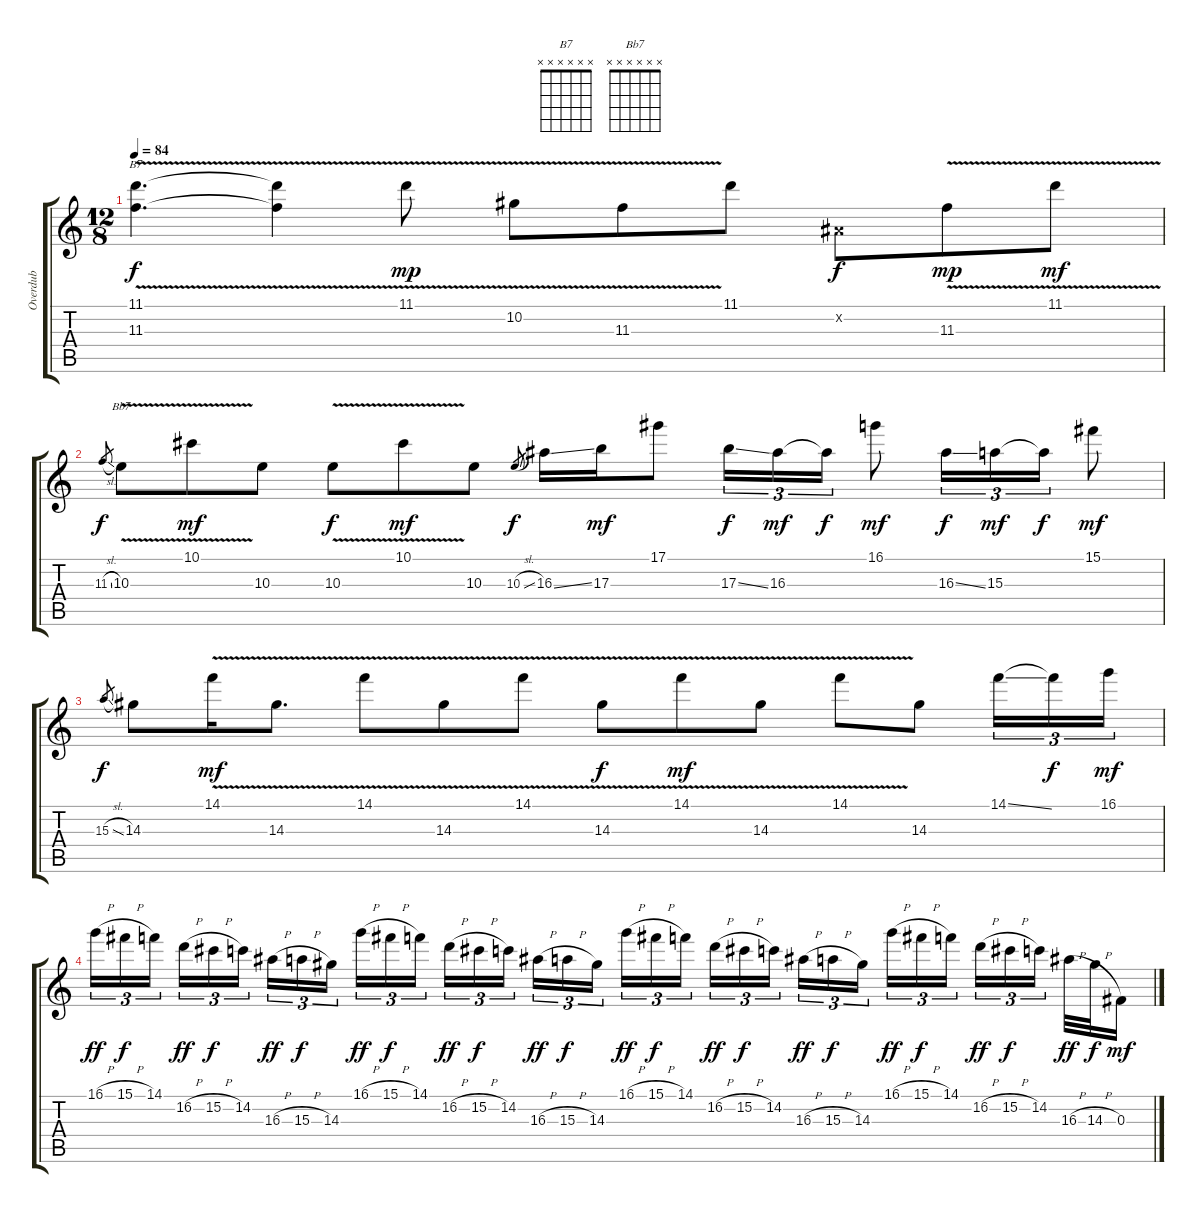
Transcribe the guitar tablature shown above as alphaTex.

\track ("Overdub" "Overdub") {instrument fretlessbass}
\staff {score tabs}
\tuning (Eb4 Bb3 Gb3 Db3 Ab2 Eb2) {hide}
\chord ("B7" x x x x x x)
\chord ("Bb7" x x x x x x)
\ts (12 8)
\tempo 84
\clef g2
\ks c
(11.1{v} 11.3{v}).4{d ch "B7" dy f} (11.1{t} 11.3{t}).4 11.1{v}.8{dy mp} 10.2{v}.8 11.3{v}.8 11.1.8 0.2{x}.8{dy f} 11.3{v}.8{dy mp} 11.1{v}.8{dy mf} |
11.3{sl}.8{gr dy f} 10.3{v}.8{ch "Bb7"} 10.1{v}.8{dy mf} 10.3.8 10.3{v}.8{dy f} 10.1{v}.8{dy mf} 10.3.8 10.3{sl}.8{gr dy f} 16.3{ss}.16 17.3.16{dy mf} 17.1.8 17.3{ss}.16{tu (3 2) dy f} 16.3.16{tu (3 2) dy mf} 16.3{t}.16{tu (3 2) dy f} 16.1.8{dy mf} 16.3{ss}.16{tu (3 2) dy f} 15.3.16{tu (3 2) dy mf} 15.3{t}.16{tu (3 2) dy f} 15.1.8{dy mf} |
15.3{sl}.8{gr dy f} 14.3.8 14.1{v}.16{dy mf} 14.3{v}.8{d} 14.1{v}.8 14.3{v}.8 14.1{v}.8 14.3{v}.8{dy f} 14.1{v}.8{dy mf} 14.3{v}.8 14.1{v}.8 14.3.8 14.1{ss}.16{tu (3 2)} 14.1{t}.16{tu (3 2) dy f} 16.1.16{tu (3 2) dy mf} |
16.1{h}.16{tu (3 2) dy ff} 15.1{h}.16{tu (3 2) dy f} 14.1.16{tu (3 2)} 16.2{h}.16{tu (3 2) dy ff} 15.2{h}.16{tu (3 2) dy f} 14.2.16{tu (3 2)} 16.3{h}.16{tu (3 2) dy ff} 15.3{h}.16{tu (3 2) dy f} 14.3.16{tu (3 2)} 16.1{h}.16{tu (3 2) dy ff} 15.1{h}.16{tu (3 2) dy f} 14.1.16{tu (3 2)} 16.2{h}.16{tu (3 2) dy ff} 15.2{h}.16{tu (3 2) dy f} 14.2.16{tu (3 2)} 16.3{h}.16{tu (3 2) dy ff} 15.3{h}.16{tu (3 2) dy f} 14.3.16{tu (3 2)} 16.1{h}.16{tu (3 2) dy ff} 15.1{h}.16{tu (3 2) dy f} 14.1.16{tu (3 2)} 16.2{h}.16{tu (3 2) dy ff} 15.2{h}.16{tu (3 2) dy f} 14.2.16{tu (3 2)} 16.3{h}.16{tu (3 2) dy ff} 15.3{h}.16{tu (3 2) dy f} 14.3.16{tu (3 2)} 16.1{h}.16{tu (3 2) dy ff} 15.1{h}.16{tu (3 2) dy f} 14.1.16{tu (3 2)} 16.2{h}.16{tu (3 2) dy ff} 15.2{h}.16{tu (3 2) dy f} 14.2.16{tu (3 2)} 16.3{h}.32{dy ff} 14.3{h}.32{dy f} 0.3.16{dy mf}
